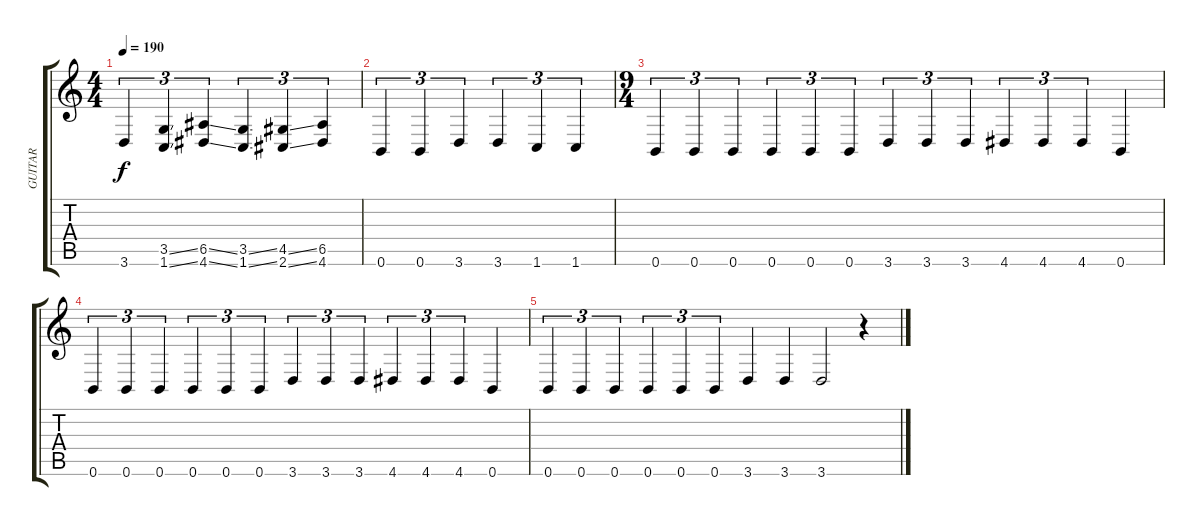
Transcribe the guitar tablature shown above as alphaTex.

\track ("GUITAR" "GUITAR") {instrument distortionguitar}
\staff {score tabs}
\tuning (B3 Gb3 D3 A2 E2 B1) {hide}
\ts (4 4)
\tempo 190
\clef g2
\ks c
3.6.4{tu (3 2) dy f} (3.5{ss} 1.6{ss}).4{tu (3 2)} (6.5{ss} 4.6{ss}).4{tu (3 2)} (3.5{ss} 1.6{ss}).4{tu (3 2)} (4.5{ss} 2.6{ss}).4{tu (3 2)} (6.5 4.6).4{tu (3 2)} |
0.6.4{tu (3 2)} 0.6.4{tu (3 2)} 3.6.4{tu (3 2)} 3.6.4{tu (3 2)} 1.6.4{tu (3 2)} 1.6.4{tu (3 2)} |
\ts (9 4)
0.6.4{tu (3 2)} 0.6.4{tu (3 2)} 0.6.4{tu (3 2)} 0.6.4{tu (3 2)} 0.6.4{tu (3 2)} 0.6.4{tu (3 2)} 3.6.4{tu (3 2)} 3.6.4{tu (3 2)} 3.6.4{tu (3 2)} 4.6.4{tu (3 2)} 4.6.4{tu (3 2)} 4.6.4{tu (3 2)} 0.6.4 |
0.6.4{tu (3 2)} 0.6.4{tu (3 2)} 0.6.4{tu (3 2)} 0.6.4{tu (3 2)} 0.6.4{tu (3 2)} 0.6.4{tu (3 2)} 3.6.4{tu (3 2)} 3.6.4{tu (3 2)} 3.6.4{tu (3 2)} 4.6.4{tu (3 2)} 4.6.4{tu (3 2)} 4.6.4{tu (3 2)} 0.6.4 |
0.6.4{tu (3 2)} 0.6.4{tu (3 2)} 0.6.4{tu (3 2)} 0.6.4{tu (3 2)} 0.6.4{tu (3 2)} 0.6.4{tu (3 2)} 3.6.4 3.6.4 3.6.2 r.4
